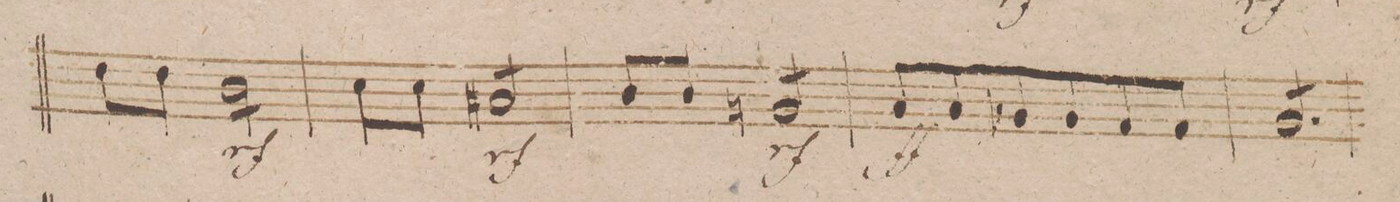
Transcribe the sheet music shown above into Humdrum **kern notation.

**kern	**dynam
*I"Violon e Violoncello	*
*clefF4	*
*k[b-]	*
*met(c)	*
*M3/4	*
*Xtremolo	*
8F\L	.
8F\J	.
*tremolo	*
8D\L	rfz
8D\	.
8D\	.
8D\J	.
=46	=46
*Xtremolo	*
8E\L	.
8E\J	.
*tremolo	*
8C#X/L	rfz
8C#/	.
8C#/	.
8C#/J	.
=47	=47
*Xtremolo	*
8D/L	.
8D/J	.
*tremolo	*
8BBn/L	rfz
8BB/	.
8BB/	.
8BB/J	.
*Xtremolo	*
=48	=48
8C/L	ff
8C/	.
8BB-X/	.
8BB-/	.
8AA/	.
8AA/J	.
=49	=49
*tremolo	*
8BB-/L	.
8BB-/	.
8BB-/	.
8BB-/	.
8BB-/	.
8BB-/J	.
=50	=50
*-	*-
